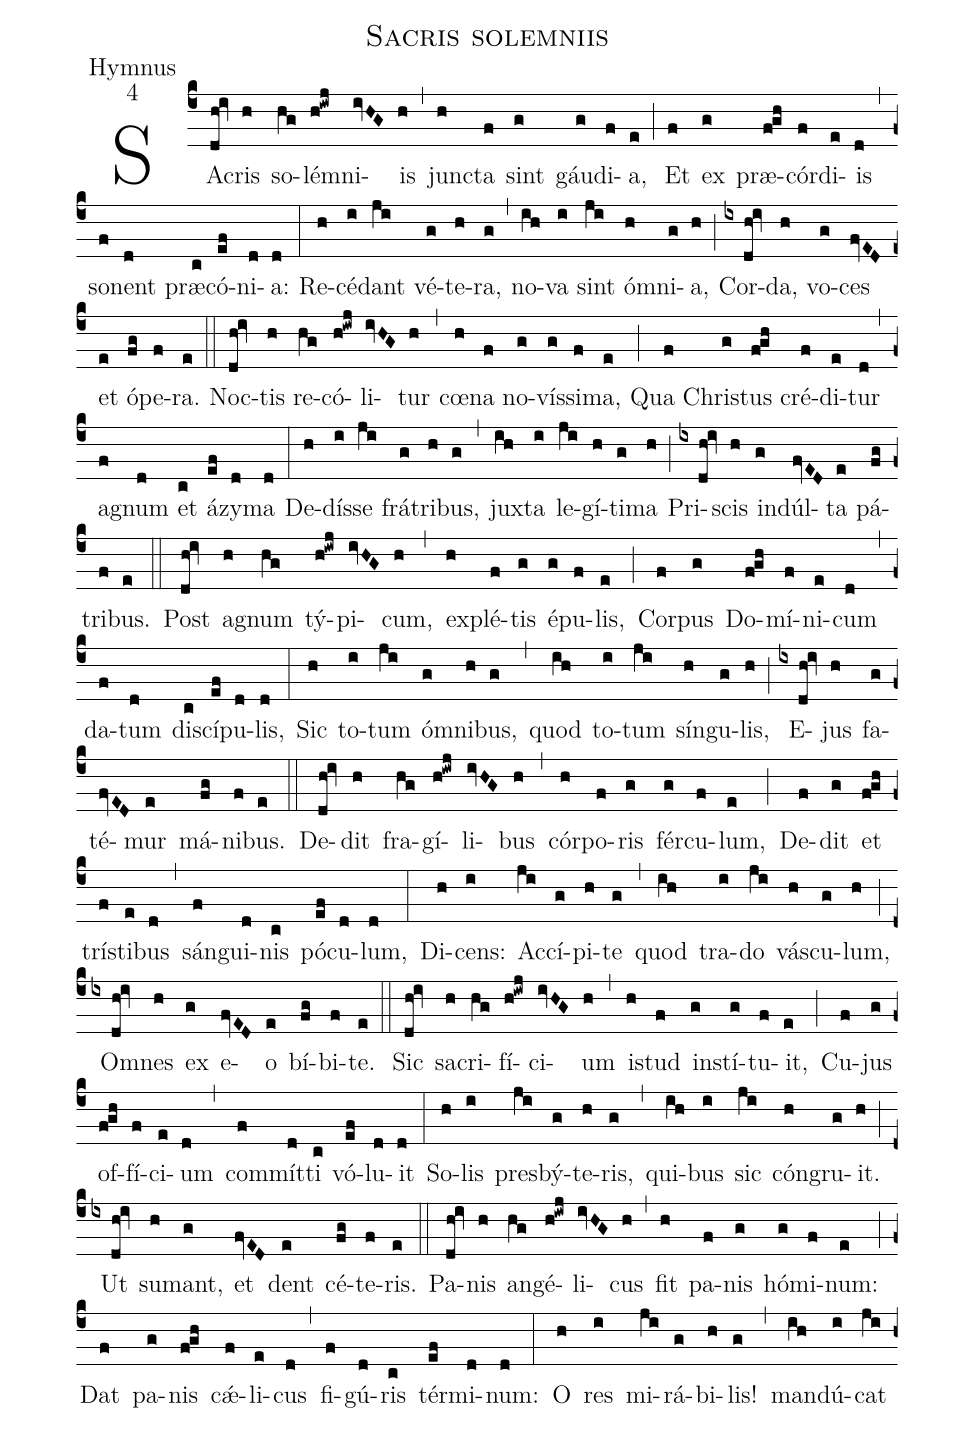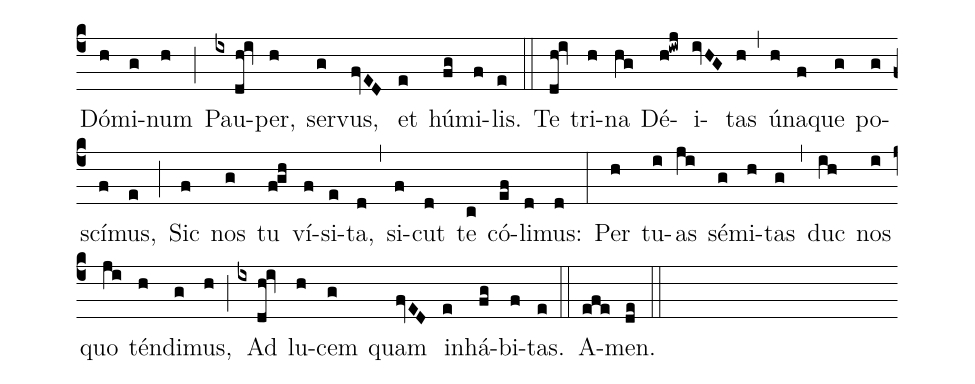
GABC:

name:Sacris solemniis;
office-part:Hymnus;
mode:4;
%%
(c4)
SAc(dh!iv)ris(h) so(hg)lé(h!iwj)mni(ivHG)is(h) (,)
junc(h)ta(f) sint(g) gáu(g)di(f)a,(e) (;)
Et(f) ex(g) præ(f!gh)cór(f)di(e)is(d) (,)
so(f)nent(d) præ(c)có(ef)ni(d)a:(d) (:)
Re(h)cé(i)dant(ji) vé(g)te(h)ra,(g) (,)
no(ih)va(i) sint(ji) ó(h)mni(g)a,(h) (;)
Cor(ix//dh!iv)da,(h) vo(g)ces(fvED) et(e) ó(fg)pe(f)ra.(e) (::)

Noc(dh!iv)tis(h) re(hg)có(h!iwj)li(ivHG)tur(h) (,)
cœ(h)na(f) no(g)vís(g)si(f)ma,(e) (;)
Qua(f) Chri(g)stus(f!gh) cré(f)di(e)tur(d) (,)
a(f)gnum(d) et(c) á(ef)zy(d)ma(d) (:)
De(h)dís(i)se(ji) frá(g)tri(h)bus,(g) (,)
jux(ih)ta(i) le(ji)gí(h)ti(g)ma(h) (;)
Pri(ix//dh!iv)scis(h) in(g)dúl(fvED)ta(e) pá(fg)tri(f)bus.(e) (::)

Post(dh!iv) a(h)gnum(hg) tý(h!iwj)pi(ivHG)cum,(h) (,)
ex(h)plé(f)tis(g) é(g)pu(f)lis,(e) (;)
Cor(f)pus(g) Do(f!gh)mí(f)ni(e)cum(d) (,)
da(f)tum(d) di(c)scí(ef)pu(d)lis,(d) (:)
Sic(h) to(i)tum(ji) ó(g)mni(h)bus,(g) (,)
quod(ih) to(i)tum(ji) sín(h)gu(g)lis,(h) (;)
E(ix//dh!iv)jus(h) fa(g)té(fvED)mur(e) má(fg)ni(f)bus.(e) (::)

De(dh!iv)dit(h) fra(hg)gí(h!iwj)li(ivHG)bus(h) (,)
cór(h)po(f)ris(g) fér(g)cu(f)lum,(e) (;)
De(f)dit(g) et(f!gh) trís(f)ti(e)bus(d) (,)
sán(f)gui(d)nis(c) pó(ef)cu(d)lum,(d) (:)
Di(h)cens:(i) Ac(ji)cí(g)pi(h)te(g) (,)
quod(ih) tra(i)do(ji) vás(h)cu(g)lum,(h) (;)
O(ix//dh!iv)mnes(h) ex(g) e(fvED)o(e) bí(fg)bi(f)te.(e) (::)

Sic(dh!iv) sa(h)cri(hg)fí(h!iwj)ci(ivHG)um(h) (,)
i(h)stud(f) in(g)stí(g)tu(f)it,(e) (;)
Cu(f)jus(g) of(f!gh)fí(f)ci(e)um(d) (,)
com(f)mít(d)ti(c) vó(ef)lu(d)it(d) (:)
So(h)lis(i) pres(ji)bý(g)te(h)ris,(g) (,)
qui(ih)bus(i) sic(ji) cón(h)gru(g)it.(h) (;)
Ut(ix//dh!iv) su(h)mant,(g) et(fvED) dent(e) cé(fg)te(f)ris.(e) (::)

Pa(dh!iv)nis(h) an(hg)gé(h!iwj)li(ivHG)cus(h) (,)
fit(h) pa(f)nis(g) hó(g)mi(f)num:(e) (;)
Dat(f) pa(g)nis(f!gh) cǽ(f)li(e)cus(d) (,)
fi(f)gú(d)ris(c) tér(ef)mi(d)num:(d) (:)
O(h) res(i) mi(ji)rá(g)bi(h)lis!(g) (,)
man(ih)dú(i)cat(ji) Dó(h)mi(g)num(h) (;)
Pau(ix//dh!iv)per,(h) ser(g)vus,(fvED) et(e) hú(fg)mi(f)lis.(e) (::)

Te(dh!iv) tri(h)na(hg) Dé(h!iwj)i(ivHG)tas(h) (,)
ú(h)na(f)que(g) po(g)scí(f)mus,(e) (;)
Sic(f) nos(g) tu(f!gh) ví(f)si(e)ta,(d) (,)
si(f)cut(d) te(c) có(ef)li(d)mus:(d) (:)
Per(h) tu(i)as(ji) sé(g)mi(h)tas(g) (,)
duc(ih) nos(i) quo(ji) tén(h)di(g)mus,(h) (;)
Ad(ix//dh!iv) lu(h)cem(g) quam(fvED) in(e)há(fg)bi(f)tas.(e) (::)

A(efe)men.(de) (::)
